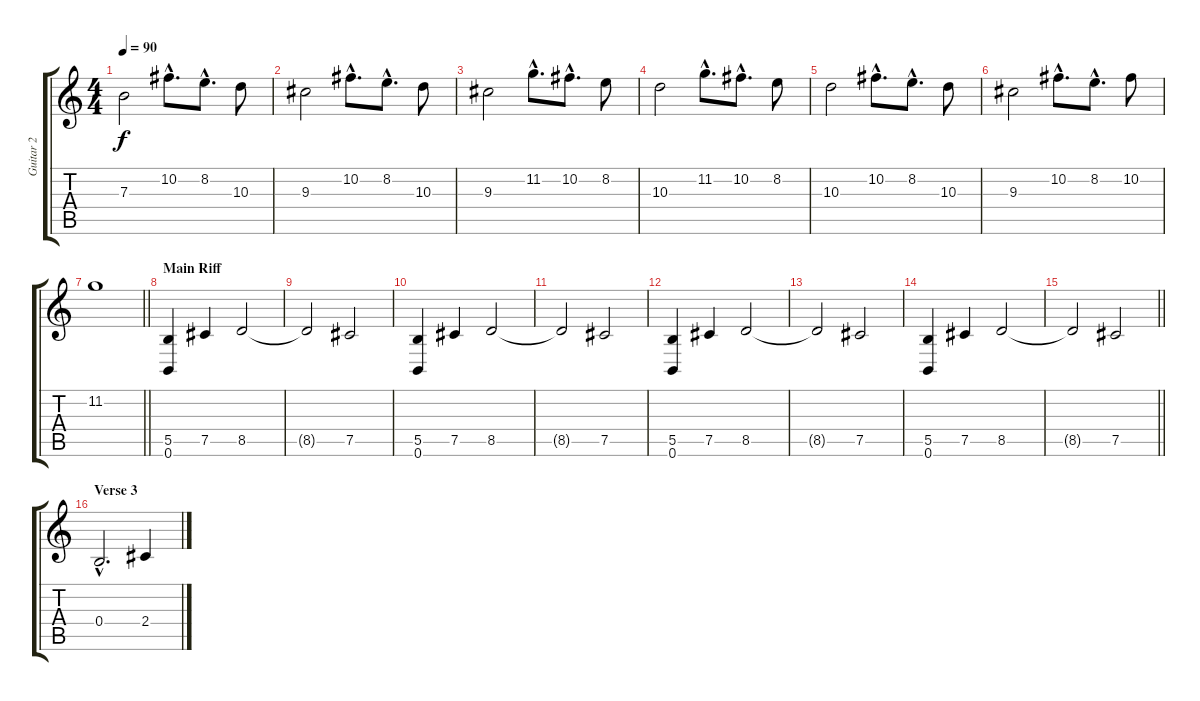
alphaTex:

\track ("Guitar 2" "Guitar 2") {instrument distortionguitar}
\staff {score tabs}
\tuning (Db4 Ab3 E3 B2 Gb2 B1) {hide}
\ts (4 4)
\tempo 90
\clef g2
\ks c
7.3.2{dy f} 10.2{hac}.8{d} 8.2{hac}.8{d} 10.3.8 |
9.3.2 10.2{hac}.8{d} 8.2{hac}.8{d} 10.3.8 |
9.3.2 11.2{hac}.8{d} 10.2{hac}.8{d} 8.2.8 |
10.3.2 11.2{hac}.8{d} 10.2{hac}.8{d} 8.2.8 |
10.3.2 10.2{hac}.8{d} 8.2{hac}.8{d} 10.3.8 |
9.3.2 10.2{hac}.8{d} 8.2{hac}.8{d} 10.2.8 |
\barLineRight lightlight
11.2.1 |
\section ("" "Main Riff")
(5.5 0.6).4 7.5.4 8.5.2 |
8.5{t}.2 7.5.2 |
(5.5 0.6).4 7.5.4 8.5.2 |
8.5{t}.2 7.5.2 |
(5.5 0.6).4 7.5.4 8.5.2 |
8.5{t}.2 7.5.2 |
(5.5 0.6).4 7.5.4 8.5.2 |
\barLineRight lightlight
8.5{t}.2 7.5.2 |
\section ("" "Verse 3")
0.4{hac}.2{d} 2.4.4
